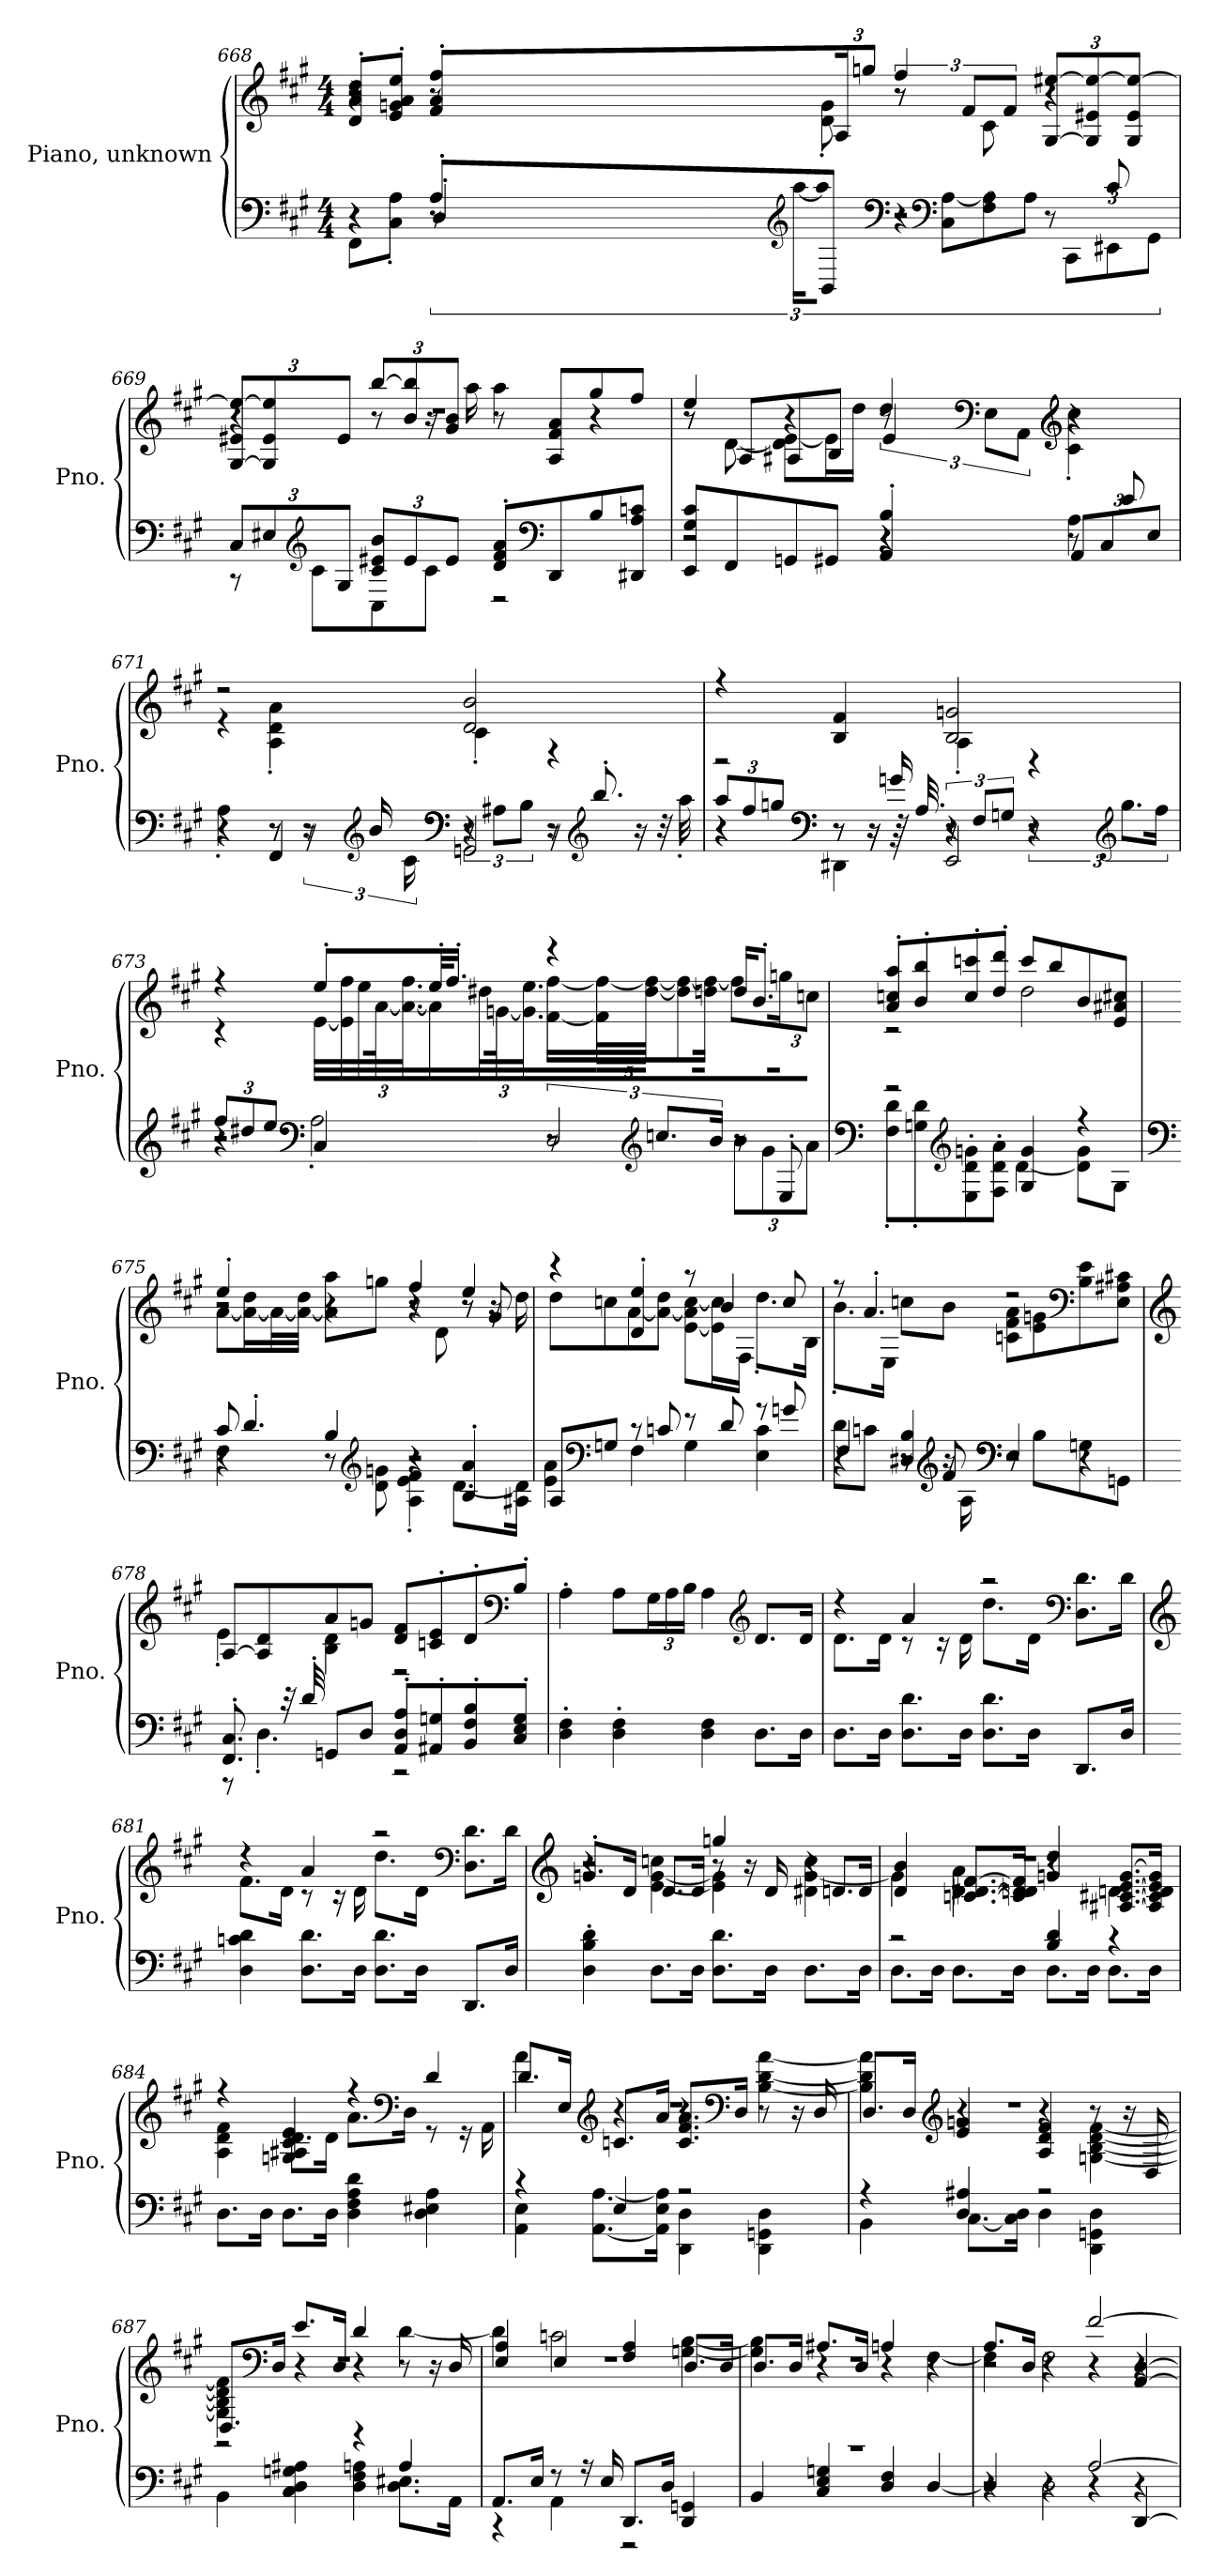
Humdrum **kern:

**kern	**kern
*part1	*part1
*staff2	*staff1
*I"Piano, unknown	*
*I'Pno.	*
!!LO:LB:g=z
*clefF4	*clefG2
*k[f#c#g#]	*k[f#c#g#]
*M4/4	*M4/4
=668	=668
*^	*^
*	*^	*	*^
4r	8FF#\L	4r	2r	4r	8d/' 8a/' 8dd/'L
.	8C#\' 8A\'J	.	.	.	8e/' 8gn/' 8a/' 8ee/'J
8A'/L	12r	4D'/	.	8r	8f#/' 8a/' 8ff#/'L
*clefG2	*	*	*	*	*
.	[24aa\KL	.	.	.	.
*	*	*	*	*	*Xbrackettup
8BB/J	8aa\J]	.	.	8d\' 8g\'	24A/K
.	.	.	.	.	12ggn/J
*clefF4	*	*	*	*	*
*	*Xbrackettup	*	*	*	*brackettup
4r	12C#\ [12A\L	2r	4ff#/	8r	12r
.	12F#\ 12A\]	.	.	.	12f#/L
.	.	.	.	8c#\	.
.	12A\J	.	.	.	12f#/J
*	*	*	*	*	*Xbrackettup
8r	12CC#\L	.	4r	4r	[12G#/ [12ee#X/L
.	12EE#X\	.	.	.	12G#/] 12e#X/ 12ee#/_
8c#/	.	.	.	.	.
.	12GG#\J	.	.	.	12G#/ 12e#/ 12ee#/_J
*	*v	*v	*	*	*
!!LO:LB:g=z	!!	!!
=669	=669	=669	=669	=669
12C#/L	8r	1r	4r	[12G#/ 12e#X/ 12ee#/_L
12E#X/	.	.	.	12G#/] 12e#/ 12ee#/]
*clefG2	*	*	*	*
.	8c#\L	.	.	.
12G#/J	.	.	.	12e#/J
12c#/ 12e#X/ 12b/L	8C#\	.	8r	[12bb/L
12e#/	.	.	.	12b/ 12bb/]
.	8c#\J	.	16r	.
12e#/J	.	.	.	12g#/ 12b/J
.	.	.	16aa\	.
8d/' 8f#/' 8a/'L	2r	.	4aa\	8r
*clefF4	*	*	*	*
8DD/	.	.	.	8A/ 8f#/ 8a/L
8B/	.	.	4r	8gg#/
8DD#X/ 8A/ 8cn/J	.	.	.	8ff#/J
=670	=670	=670	=670	=670
*	*^	*	*	*
2r	2r	8EE/ 8G#/ 8c#/L	4ee/	8r	8r
.	.	8FF#/	.	[8d\	8A/L
.	.	8GGn/	4r	8d\] [8e\L	8A#X/
.	.	8GG#X/J	.	16e\L]	8B/J
.	.	.	.	16dd\JJ	.
*	*	*	*	*brackettup	*
4r	4r	4AA/' 4B/'	4dd/	12r	4e/
*	*	*	*clefF4	*	*
.	.	.	.	12E\L	.
.	.	.	.	12AA\J	.
*	*	*	*clefG2	*	*
8r	4A\	12AA/L	4r	4c#\' 4cc#\'	4r
.	.	12C#/	.	.	.
8e/	.	.	.	.	.
.	.	12E/J	.	.	.
*	*	*	*	*v	*v
!!LO:LB:g=z
=671	=671	=671	=671	=671
4r	4A'\	4r	2r	4r
8r	8r	4FF#/	.	4A\' 4d\' 4a\'
*	*brackettup	*	*	*
16r	12r	.	.	.
*clefG2	*	*	*	*
16b/	.	.	.	.
.	24c#\	.	.	.
*clefF4	*	*	*	*
4r	12r	2GGn/	2d/ 2b/	4c#'\
.	12A#X\L	.	.	.
.	12B\J	.	.	.
16r	8r	.	.	4r
*clefG2	*	*	*	*
8.bb'/	.	.	.	.
.	16r	.	.	.
.	32r	.	.	.
.	32aa'\	.	.	.
=672	=672	=672	=672	=672
*Xbrackettup	*	*	*	*
12aa/L	4r	4r	4r	2r
12ff#/	.	.	.	.
12ggn/J	.	.	.	.
*clefF4	*	*	*	*
8r	4DD#X\	8r	4B/ 4f#/	.
16r	.	16r	.	.
64r	.	16gn/	.	.
32.A/	.	.	.	.
*brackettup	*	*	*	*
12r	4r	2EE/	2B/ 2gn/	4A'\
12F#/L	.	.	.	.
12Gn/J	.	.	.	.
4r	12r	.	.	4r
*clefG2	*	*	*	*
.	12.gg\L	.	.	.
.	24ff#\Jk	.	.	.
!!LO:LB:g=z	!!
=673	=673	=673	=673	=673
*Xbrackettup	*	*	*	*
12ff#/L	4r	2r	4r	4r
12dd#X/	.	.	.	.
12ee/J	.	.	.	.
*clefF4	*	*	*	*
4C#/	2A'\	.	8ee'/L	[32e\LLL
.	.	.	.	32e\] 32ff#\
*	*	*	*	*Xbrackettup
.	.	.	.	48ee\
.	.	.	.	[96a\K
.	.	.	.	48.a\_ 48.ff#\J
.	.	.	32ee'/KL	16a\]
.	.	.	16.ff#'/JJ	.
.	.	.	.	48dd#X\L
.	.	.	.	[96gn\K
.	.	.	.	48.g\] 48.ee\JJJ
*brackettup	*	*	*	*
12r	.	2D/	4r	[20f#\ [20ff#\LL
.	.	.	.	40f#\] 40ff#\_L
.	.	.	.	[40dd#\ 40ff#\_JJ
*clefG2	*	*	*	*
12.ccn/L	.	.	.	.
.	.	.	.	10dd#\] 10ff#\_
.	.	.	.	20ddn\ 20ff#\_Jk
24b/Jk	.	.	.	.
*	*Xbrackettup	*	*	*
8r	12b\L	.	16dd/KL	8ff#\L]
.	.	.	8.b'/J	.
.	12g#\	.	.	.
8E'/	.	.	.	24ggn\K
.	12a\J	.	.	12ccn\J
*v	*v	*v	*	*
!!LO:PB:g=z	!!
=674	=674	=674
*clefF4	*	*
*^	*	*
2r	8F#\' 8d\'L	8a/' 8ccn/' 8aa/'L	2r
.	8Gn\' 8d\'	8b/' 8bb/'	.
*clefG2	*	*	*
.	8E\' 8d\' 8gn\'	8cc/' 8cccn/'	.
.	8F#\' 8d\' 8a\'J	8dd/' 8ddd/'J	.
4G/ 4g/	[4d\	8ccc/L	2dd\
.	.	8bb/	.
4r	8d\] 8g\L	8b/	.
.	8G\J	8e/ 8a#X/ 8cc#X/J	.
*v	*v	*	*
*	*v	*v
=675	=675
*clefF4	*
*^	*^
*	*^	*	*^
8c#/	4F#\	4r	4ee'/	[8a\L	2r
4.d'/	.	.	.	16a\_ 16dd\L	.
.	.	.	.	32a\L_	.
.	.	.	.	32a\_ 32dd\JJJ	.
.	8r	4B/	4r	8a\] 8aa\L	.
*clefG2	*	*	*	*	*
.	8d\ 8gn\	.	.	8ggn\J	.
4r	4A\' 4e\' 4f#\'	2r	4ff#/	8r	4r
.	.	.	.	8d\	.
4B/' 4a/'	[8.d\L	.	4ee/	8r	8r
.	.	.	.	16r	8g#/
.	16A#X\ 16d\]Jk	.	.	16dd\	.
*	*v	*v	*	*	*
*	*	*	*v	*v
!!LO:LB:g=z
=676	=676	=676	=676
8A/L	4e\ 4a\	4r	8dd\L
*clefF4	*	*	*
8Gn/J	.	.	8ccn\
8r	4F#\	4d/' 4ee/'	[8a\
8cn/	.	.	8a\_ 8dd\J
8r	4G\	8r	[8e\ 8a\] [8cc\L
8d/	.	4b/	16e\] 16cc\]L
.	.	.	16F#\JJ
8r	4E\ 4c\	.	8.dd'\L
8gn/	.	8cc/	.
.	.	.	16B\Jk
=677	=677	=677	=677
*	*^	*	*
4r	8d\L	4F#/	8r	8.b'\L
.	8cn\J	.	4.a'/	.
.	.	.	.	16E\Jk
8r	8r	4D#X/ 4B/	.	8ccn\L
*clefG2	*	*	*	*
8f#/	16r	.	.	8b\J
.	16A\	.	.	.
*clefF4	*	*	*	*
2r	8r	4E/	2r	8cn\ 8f#\ 8a\L
.	8B\L	.	.	8e\ 8gn\
*	*	*	*clefF4	*
.	8Gn\	4r	.	8B\ 8e\
.	8GGn\J	.	.	8E\ 8A#X\ 8c#X\J
*v	*v	*v	*	*
!!LO:LB:g=z	!!
=678	=678	=678
*	*clefG2	*
*^	*	*
8.FF#/' 8.C#/'	8r	[8A/L	4e'\
.	4.D'\	8A/] 8d/	.
32r	.	.	.
32d'/	.	.	.
8GGn/L	.	8a/	4B\ 4d\
8D/J	.	8gn/J	.
8AA/' 8D/' 8A/'L	2r	8d/ 8f#/L	2r
8AA#X/' 8Gn/'	.	8cn/' 8e/'	.
8BB/' 8F#/' 8B/'	.	8d'/	.
*	*	*clefF4	*
8C#/' 8E/' 8G/'J	.	8B'/J	.
*v	*v	*	*
*	*v	*v
=679	=679
4D\' 4F#\'	4A'\
4D\' 4F#\'	8A\L
.	24G#\L
.	24A\
.	24B\JJ
4D\ 4F#\	4A\
*	*clefG2
8.D\L	8.d/L
16D\Jk	16d/Jk
=680	=680
*	*^
8.D\L	4r	8.d\L
16D\Jk	.	16d\Jk
8.D\ 8.d\L	4a/	8r
.	.	16r
16D\Jk	.	16d\
8.D\ 8.d\L	2r	8.dd\L
16D\Jk	.	16d\Jk
*	*clefF4	*
8.DD/L	.	8.D\ 8.d\L
16D/Jk	.	16d\Jk
!!LO:LB:g=z	!!
=681	=681	=681
*	*clefG2	*
4D\ 4cn\ 4d\	4r	8.f#\L
.	.	16d\Jk
8.D\ 8.d\L	4a/	8r
.	.	16r
16D\Jk	.	16d\
8.D\ 8.d\L	2r	8.dd\L
16D\Jk	.	16d\Jk
*	*clefF4	*
8.DD/L	.	8.D\ 8.d\L
16D/Jk	.	16d\Jk
*	*v	*v
=682	=682
*	*clefG2
*	*^
*	*	*^
4D\' 4B\' 4d\'	2r	4r	8.gn'/L
.	.	.	16d/Jk
8.D\L	.	[4e\ [4g\ 4ccn\	8.d/L
16D\Jk	.	.	16d/Jk
8.D\ 8.d\L	4ggn/	4e\] 4g\]	8r
.	.	.	16r
16D\Jk	.	.	16d/
8.D\L	4r	4d#X\ [4g\ 4cc\	8.dn/L
16D\Jk	.	.	16d/Jk
!!LO:LB:g=z	!!	!!
=683	=683	=683	=683
*^	*	*	*
2r	8.D\L	1r	4g\]	4d/ 4b/
.	16D\Jk	.	.	.
.	8.D\L	.	4d\ 4a\	[8.cn/ [8.d#X/ [8.f#/L
.	16D\Jk	.	.	16c/] 16dn/ 16d#/] 16f#/]Jk
4B/ 4d/	8.D\L	.	4r	4gn/ 4dd/
.	16D\Jk	.	.	.
4r	8.D\L	.	4dn\	[8.A#X/ [8.c#X/ [8.e/ [8.g/L
.	16D\Jk	.	.	16A#/] 16c#/] 16d/ 16e/] 16g/]Jk
*v	*v	*	*	*
*	*	*v	*v
=684	=684	=684
8.D\L	4r	4A\ 4d\ 4f#\
16D\Jk	.	.
8.D\L	4Gn/ 4A#X/ 4c#/ 4e/	8.d\L
16D\Jk	.	16d\Jk
4D\ 4F#\ 4A\ 4d\	4r	8.a\L
*	*clefF4	*
.	.	16D\Jk
4D\ 4E#X\ 4A\	4d/	8r
.	.	16r
.	.	16AA\
!!LO:LB:g=z
=685	=685	=685
*^	*	*^
4r	4AA\ 4E\	1r	4a\	8.d/L
.	.	.	.	16E/Jk
*	*	*clefG2	*	*
4E/	[8.AA\ [8.A\L	.	4r	8.cn/L
.	16AA\] 16E\ 16A\]Jk	.	.	16a/Jk
2r	4DD\ 4D\	.	4r	8.c/ 8.f#/ 8.a/L
*	*	*clefF4	*	*
.	.	.	.	16D/Jk
.	4DD\ 4GGn\ 4D\	.	[4B\ [4d\ [4a\	8r
.	.	.	.	16r
.	.	.	.	16D/
=686	=686	=686	=686	=686
4r	4BB\	1r	4B\] 4d\] 4a\]	8.D/L
.	.	.	.	16D/Jk
*	*	*clefG2	*	*
4D/ 4A#X/	[8.C#\L	.	4r	4e/ 4gn/
.	16C#\] 16D\Jk	.	.	.
2r	4D\	.	4r	4A/ 4d/ 4f#/
.	4DD\ 4GGn\ 4D\	.	[4Gn\ [4B\ [4d\ [4f#\	8r
.	.	.	.	16r
.	.	.	.	16D/
!!LO:PB:g=z	!!	!!
=687	=687	=687	=687	=687
2r	4BB\	1r	4G\] 4B\] 4d\] 4f#\]	8.D/L
*	*	*clefF4	*	*
.	.	.	.	16D/Jk
.	4C#\ 4D\ 4Gn\ 4A#X\	.	4r	8.e/L
.	.	.	.	16D/Jk
4r	4D\ 4F#\ 4An\	.	4r	4d/
4A/	8.D\ 8.E#X\L	.	[4d\	8r
.	.	.	.	16r
.	16AA\Jk	.	.	16D/
=688	=688	=688	=688	=688
8.AA/L	4r	1r	4d\]	4E/ 4A/
16E/Jk	.	.	.	.
8r	4AA\	.	2cn\	4E/
16r	.	.	.	.
16E/	.	.	.	.
8.DD/L	2r	.	.	4F#/ 4A/
16D/Jk	.	.	.	.
4DD/ 4GGn/	.	.	[4Gn\ [4B\	8.D/L
.	.	.	.	16D/Jk
=689	=689	=689	=689	=689
1r	4BB/	1r	4G\] 4B\]	8.D/L
.	.	.	.	16D/Jk
.	4C#/ 4E/ 4Gn/	.	4r	8.A#X/L
.	.	.	.	16D/Jk
.	4D/ 4F#/	.	4r	4An/
.	[4D/	.	[4F#\	4r
=690	=690	=690	=690	=690
*	*^	*	*	*
2r	4r	4D/]	2r	4F#\]	8.A/L
.	.	.	.	.	16D/Jk
.	2D\	4r	.	2F#\	4r
[2A/	.	4r	[2f#/	.	4r
.	4r	[4DD/	.	4r	[4AA/ [4D/
*v	*v	*v	*	*	*
*	*v	*v	*v
=	=
*-	*-
